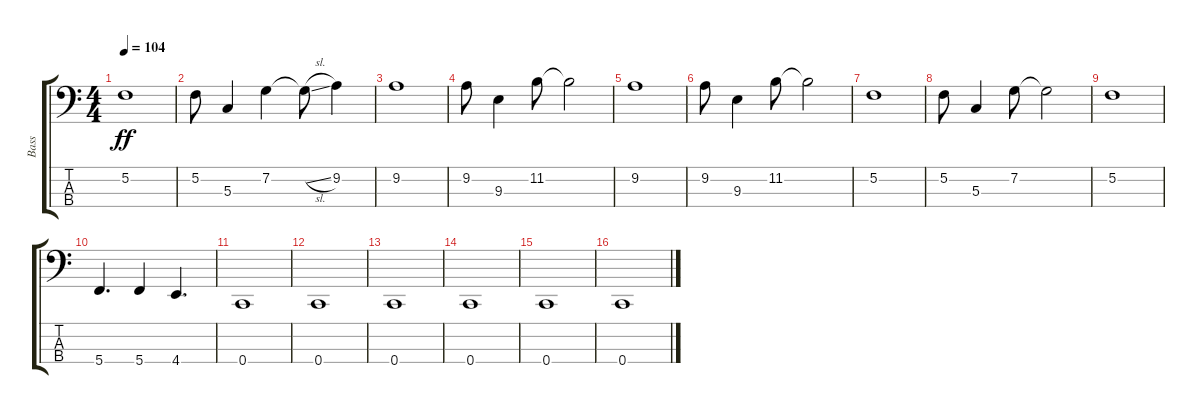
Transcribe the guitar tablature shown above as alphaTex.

\track ("Bass" "Bass") {instrument electricbassfinger}
\staff {score tabs}
\tuning (G2 C2 G1 C1) {hide}
\ts (4 4)
\tempo 104
\clef f4
\ks c
5.2.1{dy ff} |
5.2.8 5.3.4 7.2.4 7.2{sl t}.8 9.2.4 |
9.2.1 |
9.2.8 9.3.4 11.2.8 11.2{t}.2 |
9.2.1 |
9.2.8 9.3.4 11.2.8 11.2{t}.2 |
5.2.1 |
5.2.8 5.3.4 7.2.8 7.2{t}.2 |
5.2.1 |
5.4.4{d} 5.4.4 4.4.4{d} |
0.4.1 |
0.4.1 |
0.4.1 |
0.4.1 |
0.4.1 |
0.4.1
